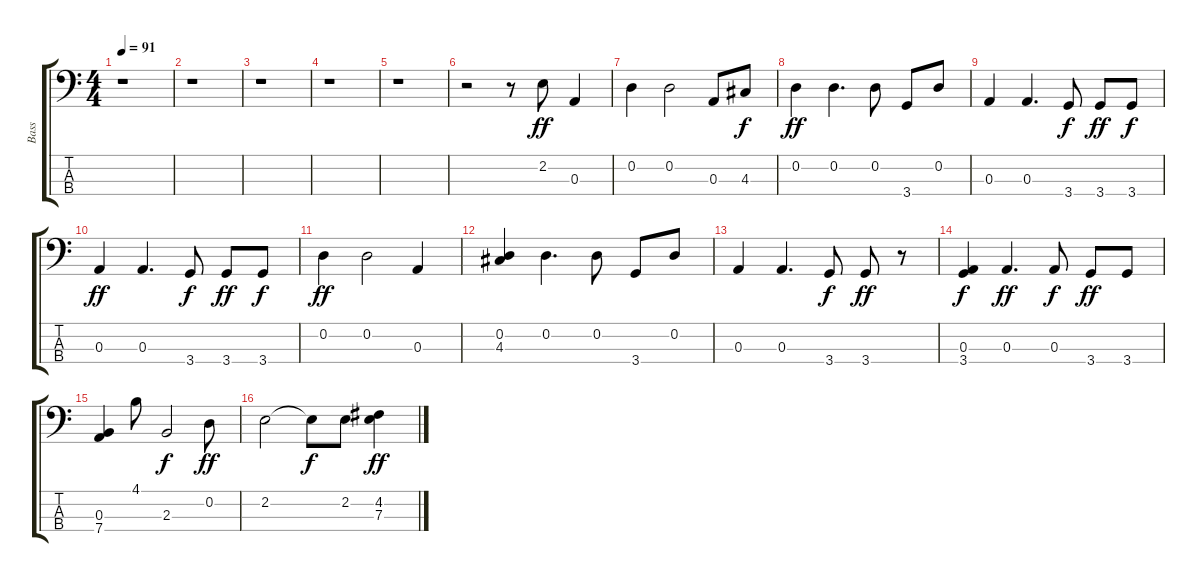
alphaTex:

\track ("Bass" "Bass") {instrument electricbassfinger}
\staff {score tabs}
\tuning (G2 D2 A1 E1) {hide}
\ts (4 4)
\tempo 91
\clef f4
\ks c
r.1{dy ff} |
r.1 |
r.1 |
r.1 |
r.1 |
r.2 r.8 2.2.8 0.3.4 |
0.2.4 0.2.2 0.3.8 4.3.8{dy f} |
0.2.4{dy ff} 0.2.4{d} 0.2.8 3.4.8 0.2.8 |
0.3.4 0.3.4{d} 3.4.8{dy f} 3.4.8{dy ff} 3.4.8{dy f} |
0.3.4{dy ff} 0.3.4{d} 3.4.8{dy f} 3.4.8{dy ff} 3.4.8{dy f} |
0.2.4{dy ff} 0.2.2 0.3.4 |
(0.2 4.3).4 0.2.4{d} 0.2.8 3.4.8 0.2.8 |
0.3.4 0.3.4{d} 3.4.8{dy f} 3.4.8{dy ff} r.8 |
(0.3 3.4).4{dy f} 0.3.4{d dy ff} 0.3.8{dy f} 3.4.8{dy ff} 3.4.8 |
(0.3 7.4).4 4.1.8 2.3.2{dy f} 0.2.8{dy ff} |
2.2.2 2.2{t}.8{dy f} 2.2.8 (4.2 7.3).4{dy ff}
